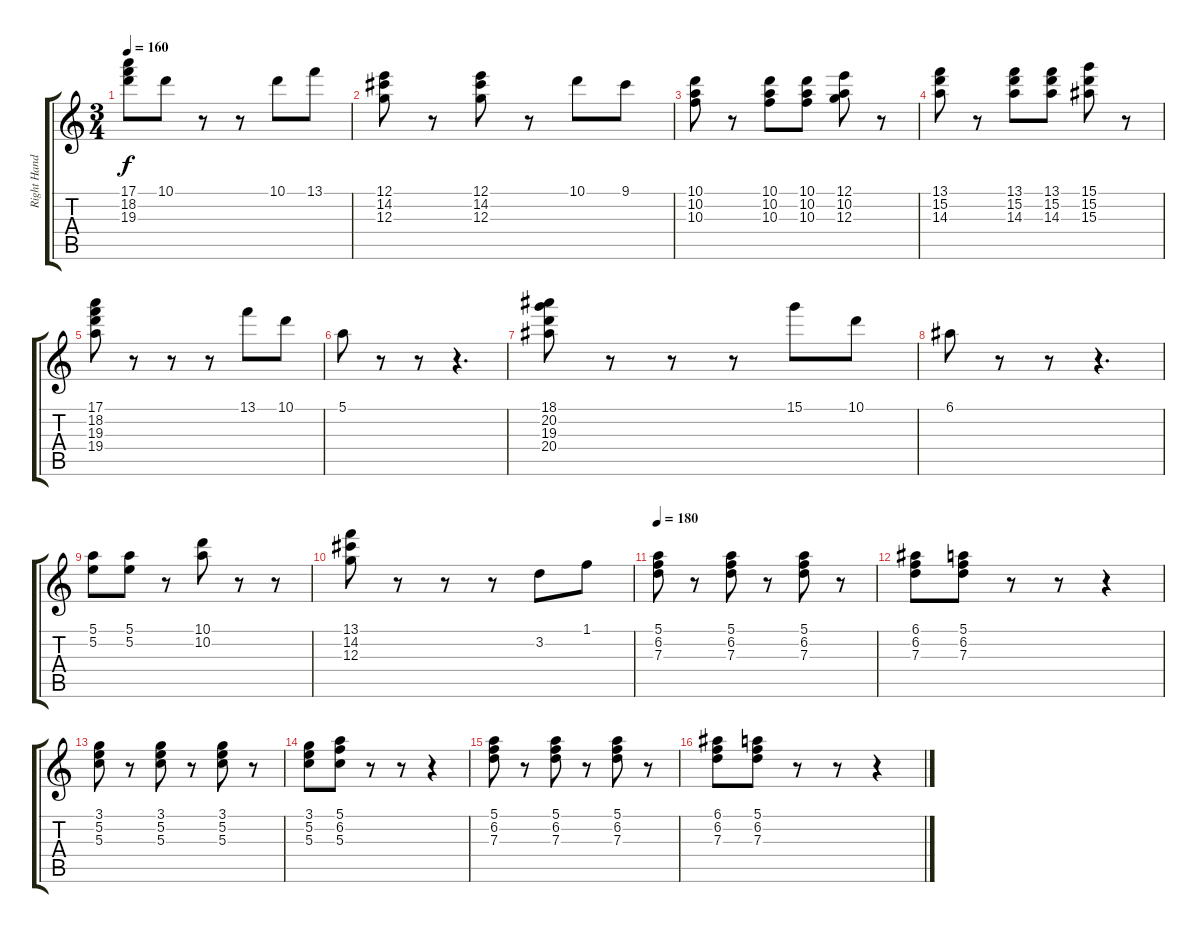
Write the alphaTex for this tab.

\track ("Right Hand" "Right Hand") {instrument acousticguitarsteel}
\staff {score tabs}
\tuning (E4 B3 G3 D3 A2 E2) {hide}
\ts (3 4)
\tempo 160
\clef g2
\ks c
(17.1 18.2 19.3).8{dy f} 10.1.8 r.8 r.8 10.1.8 13.1.8 |
(12.1 14.2 12.3).8 r.8 (12.1 14.2 12.3).8 r.8 10.1.8 9.1.8 |
(10.1 10.2 10.3).8 r.8 (10.1 10.2 10.3).8 (10.1 10.2 10.3).8 (12.1 10.2 12.3).8 r.8 |
(13.1 15.2 14.3).8 r.8 (13.1 15.2 14.3).8 (13.1 15.2 14.3).8 (15.1 15.2 15.3).8 r.8 |
(17.1 18.2 19.3 19.4).8 r.8 r.8 r.8 13.1.8 10.1.8 |
5.1.8 r.8 r.8 r.4{d} |
(18.1 20.2 19.3 20.4).8 r.8 r.8 r.8 15.1.8 10.1.8 |
6.1.8 r.8 r.8 r.4{d} |
(5.1 5.2).8 (5.1 5.2).8 r.8 (10.1 10.2).8 r.8 r.8 |
(13.1 14.2 12.3).8 r.8 r.8 r.8 3.2.8 1.1.8 |
\tempo 180
(5.1 6.2 7.3).8 r.8 (5.1 6.2 7.3).8 r.8 (5.1 6.2 7.3).8 r.8 |
(6.1 6.2 7.3).8 (5.1 6.2 7.3).8 r.8 r.8 r.4 |
(3.1 5.2 5.3).8 r.8 (3.1 5.2 5.3).8 r.8 (3.1 5.2 5.3).8 r.8 |
(3.1 5.2 5.3).8 (5.1 6.2 5.3).8 r.8 r.8 r.4 |
(5.1 6.2 7.3).8 r.8 (5.1 6.2 7.3).8 r.8 (5.1 6.2 7.3).8 r.8 |
(6.1 6.2 7.3).8 (5.1 6.2 7.3).8 r.8 r.8 r.4
